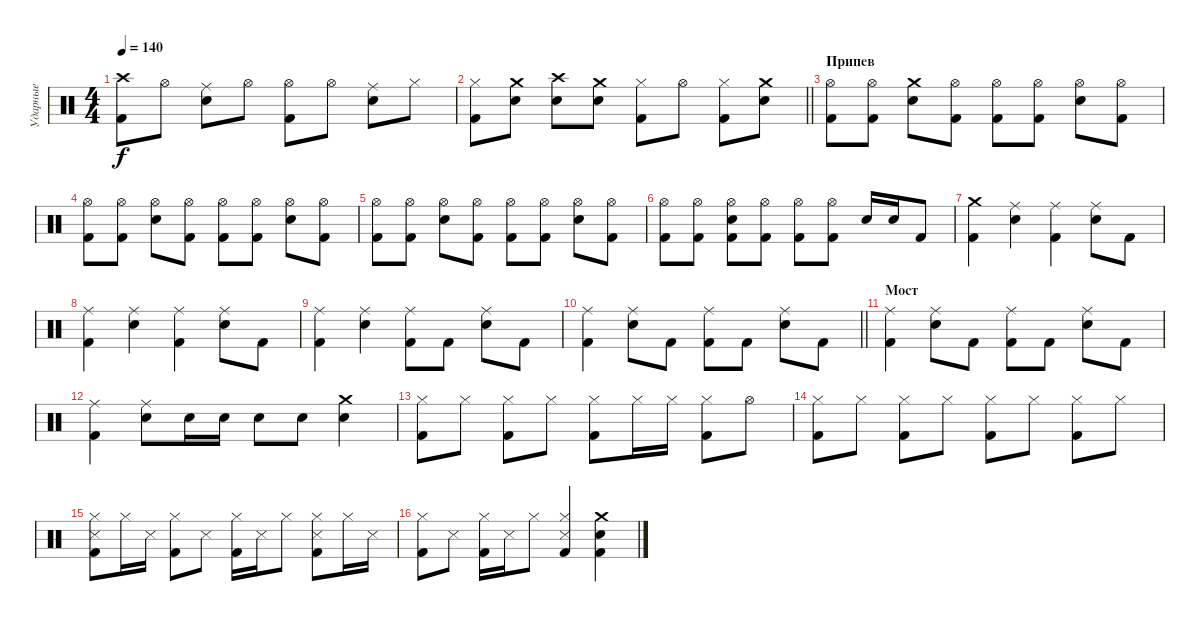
\track ("Ударные" "Ударные") {instrument percussion}
\staff {score}
\articulation defaults
\ts (4 4)
\tempo 140
\clef neutral
\ks c
("Crash high (hit)" "Kick (hit) 2").8{dy f} "Hi-Hat (open)".8 ("Electric Snare (hit)" "Ride (middle)").8 "Hi-Hat (open)".8 ("Hi-Hat (open)" "Kick (hit) 2").8 "Hi-Hat (open)".8 ("Electric Snare (hit)" "Ride (middle)").8 "Hi-Hat (closed)".8 |
\barLineRight lightlight
("Hi-Hat (closed)" "Kick (hit) 2").8 ("Crash medium (hit)" "Electric Snare (hit)").8 ("Crash high (hit)" "Electric Snare (hit)").8 ("Crash medium (hit)" "Electric Snare (hit)").8 ("Hi-Hat (closed)" "Kick (hit) 2").8 "Hi-Hat (open)".8 ("Hi-Hat (closed)" "Kick (hit) 2").8 ("Electric Snare (hit)" "Crash medium (hit)").8 |
\section ("" "Припев")
("Hi-Hat (open)" "Kick (hit) 2").8 ("Hi-Hat (open)" "Kick (hit) 2").8 ("Crash medium (hit)" "Electric Snare (hit)").8 ("Hi-Hat (open)" "Kick (hit) 2").8 ("Hi-Hat (open)" "Kick (hit) 2").8 ("Hi-Hat (open)" "Kick (hit) 2").8 ("Hi-Hat (open)" "Electric Snare (hit)").8 ("Hi-Hat (open)" "Kick (hit) 2").8 |
("Hi-Hat (open)" "Kick (hit) 2").8 ("Hi-Hat (open)" "Kick (hit) 2").8 ("Hi-Hat (open)" "Electric Snare (hit)").8 ("Hi-Hat (open)" "Kick (hit) 2").8 ("Hi-Hat (open)" "Kick (hit) 2").8 ("Hi-Hat (open)" "Kick (hit) 2").8 ("Hi-Hat (open)" "Electric Snare (hit)").8 ("Hi-Hat (open)" "Kick (hit) 2").8 |
("Hi-Hat (open)" "Kick (hit) 2").8 ("Hi-Hat (open)" "Kick (hit) 2").8 ("Hi-Hat (open)" "Electric Snare (hit)").8 ("Hi-Hat (open)" "Kick (hit) 2").8 ("Hi-Hat (open)" "Kick (hit) 2").8 ("Hi-Hat (open)" "Kick (hit) 2").8 ("Hi-Hat (open)" "Electric Snare (hit)").8 ("Hi-Hat (open)" "Kick (hit) 2").8 |
("Hi-Hat (open)" "Kick (hit) 2").8 ("Hi-Hat (open)" "Kick (hit) 2").8 ("Hi-Hat (open)" "Kick (hit) 2" "Electric Snare (hit)").8 ("Hi-Hat (open)" "Kick (hit) 2").8 ("Hi-Hat (open)" "Kick (hit) 2").8 ("Hi-Hat (open)" "Kick (hit) 2").8 "Electric Snare (hit)".16 "Electric Snare (hit)".16 "Kick (hit) 2".8 |
("Crash medium (hit)" "Kick (hit) 2").4 ("Ride (middle)" "Electric Snare (hit)").4 ("Ride (middle)" "Kick (hit) 2").4 ("Ride (middle)" "Electric Snare (hit)").8 "Kick (hit) 2".8 |
("Ride (middle)" "Kick (hit) 2").4 ("Ride (middle)" "Electric Snare (hit)").4 ("Ride (middle)" "Kick (hit) 2").4 ("Ride (middle)" "Electric Snare (hit)").8 "Kick (hit) 2".8 |
("Ride (middle)" "Kick (hit) 2").4 ("Ride (middle)" "Electric Snare (hit)").4 ("Ride (middle)" "Kick (hit) 2").8 "Kick (hit) 2".8 ("Ride (middle)" "Electric Snare (hit)").8 "Kick (hit) 2".8 |
\barLineRight lightlight
("Ride (middle)" "Kick (hit) 2").4 ("Ride (middle)" "Electric Snare (hit)").8 "Kick (hit) 2".8 ("Ride (middle)" "Kick (hit) 2").8 "Kick (hit) 2".8 ("Ride (middle)" "Electric Snare (hit)").8 "Kick (hit) 2".8 |
\section ("" "Мост")
("Ride (middle)" "Kick (hit) 2").4 ("Ride (middle)" "Electric Snare (hit)").8 "Kick (hit) 2".8 ("Ride (middle)" "Kick (hit) 2").8 "Kick (hit) 2".8 ("Ride (middle)" "Electric Snare (hit)").8 "Kick (hit) 2".8 |
("Ride (middle)" "Kick (hit) 2").4 ("Ride (middle)" "Electric Snare (hit)").8 "Electric Snare (hit)".16 "Electric Snare (hit)".16 "Electric Snare (hit)".8 "Electric Snare (hit)".8 ("Crash medium (hit)" "Electric Snare (hit)").4 |
("Hi-Hat (closed)" "Kick (hit) 2").8 "Hi-Hat (closed)".8 ("Hi-Hat (closed)" "Kick (hit) 2").8 "Hi-Hat (closed)".8 ("Hi-Hat (closed)" "Kick (hit) 2").8 "Hi-Hat (closed)".16 "Hi-Hat (closed)".16 ("Hi-Hat (closed)" "Kick (hit) 2").8 "Hi-Hat (open)".8 |
("Hi-Hat (closed)" "Kick (hit) 2").8 "Hi-Hat (closed)".8 ("Hi-Hat (closed)" "Kick (hit) 2").8 "Hi-Hat (closed)".8 ("Hi-Hat (closed)" "Kick (hit) 2").8 "Hi-Hat (closed)".8 ("Hi-Hat (closed)" "Kick (hit) 2").8 "Hi-Hat (closed)".8 |
("Hi-Hat (closed)" "Kick (hit) 2" "Snare (side stick) 3").8 "Hi-Hat (closed)".16 "Snare (side stick) 3".16 ("Hi-Hat (closed)" "Kick (hit) 2").8 "Snare (side stick) 3".8 ("Hi-Hat (closed)" "Kick (hit) 2").16 "Snare (side stick) 3".16 "Hi-Hat (closed)".8 ("Hi-Hat (closed)" "Kick (hit) 2" "Snare (side stick) 3").8 "Hi-Hat (closed)".16 "Snare (side stick) 3".16 |
("Hi-Hat (closed)" "Kick (hit) 2").8 "Snare (side stick) 3".8 ("Hi-Hat (closed)" "Kick (hit) 2").16 "Snare (side stick) 3".16 "Hi-Hat (closed)".8 ("Hi-Hat (closed)" "Kick (hit) 2" "Snare (side stick) 3").4 ("Crash medium (hit)" "Kick (hit) 2" "Electric Snare (hit)").4
